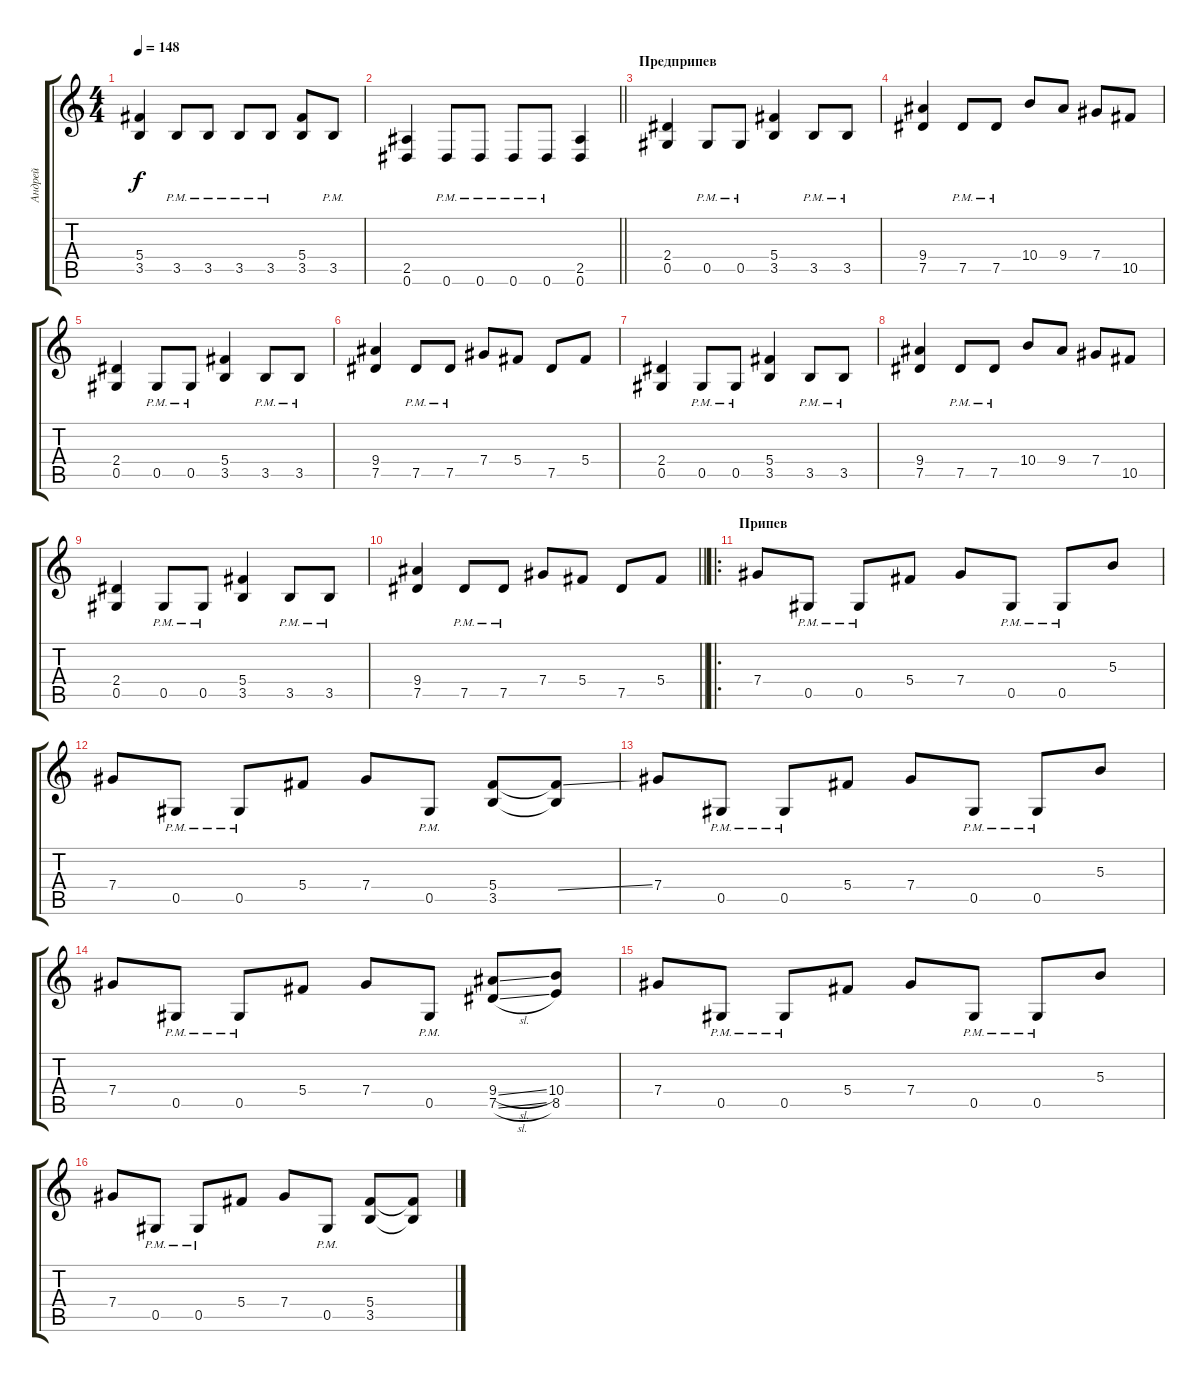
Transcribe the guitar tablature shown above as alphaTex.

\track ("Андрей" "Андрей") {instrument distortionguitar}
\staff {score tabs}
\tuning (Eb4 Bb3 Gb3 Db3 Ab2 Eb2) {hide}
\ts (4 4)
\tempo 148
\clef g2
\ks c
(5.4 3.5).4{dy f} 3.5{pm}.8 3.5{pm}.8 3.5{pm}.8 3.5{pm}.8 (5.4 3.5).8 3.5{pm}.8 |
\barLineRight lightlight
(2.5 0.6).4 0.6{pm}.8 0.6{pm}.8 0.6{pm}.8 0.6{pm}.8 (2.5 0.6).4 |
\section ("" "Предприпев")
(2.4 0.5).4 0.5{pm}.8 0.5{pm}.8 (5.4 3.5).4 3.5{pm}.8 3.5{pm}.8 |
(9.4 7.5).4 7.5{pm}.8 7.5{pm}.8 10.4.8 9.4.8 7.4.8 10.5.8 |
(2.4 0.5).4 0.5{pm}.8 0.5{pm}.8 (5.4 3.5).4 3.5{pm}.8 3.5{pm}.8 |
(9.4 7.5).4 7.5{pm}.8 7.5{pm}.8 7.4.8 5.4.8 7.5.8 5.4.8 |
(2.4 0.5).4 0.5{pm}.8 0.5{pm}.8 (5.4 3.5).4 3.5{pm}.8 3.5{pm}.8 |
(9.4 7.5).4 7.5{pm}.8 7.5{pm}.8 10.4.8 9.4.8 7.4.8 10.5.8 |
(2.4 0.5).4 0.5{pm}.8 0.5{pm}.8 (5.4 3.5).4 3.5{pm}.8 3.5{pm}.8 |
\barLineRight lightlight
(9.4 7.5).4 7.5{pm}.8 7.5{pm}.8 7.4.8 5.4.8 7.5.8 5.4.8 |
\ro
\section ("" "Припев")
7.4.8 0.5{pm}.8 0.5{pm}.8 5.4.8 7.4.8 0.5{pm}.8 0.5{pm}.8 5.3.8 |
7.4.8 0.5{pm}.8 0.5{pm}.8 5.4.8 7.4.8 0.5{pm}.8 (5.4 3.5).8 (5.4{ss t} 3.5{t}).8 |
7.4.8 0.5{pm}.8 0.5{pm}.8 5.4.8 7.4.8 0.5{pm}.8 0.5{pm}.8 5.3.8 |
7.4.8 0.5{pm}.8 0.5{pm}.8 5.4.8 7.4.8 0.5{pm}.8 (9.4{sl} 7.5{sl}).8 (10.4 8.5).8 |
7.4.8 0.5{pm}.8 0.5{pm}.8 5.4.8 7.4.8 0.5{pm}.8 0.5{pm}.8 5.3.8 |
7.4.8 0.5{pm}.8 0.5{pm}.8 5.4.8 7.4.8 0.5{pm}.8 (5.4 3.5).8 (5.4{ss t} 3.5{t}).8
